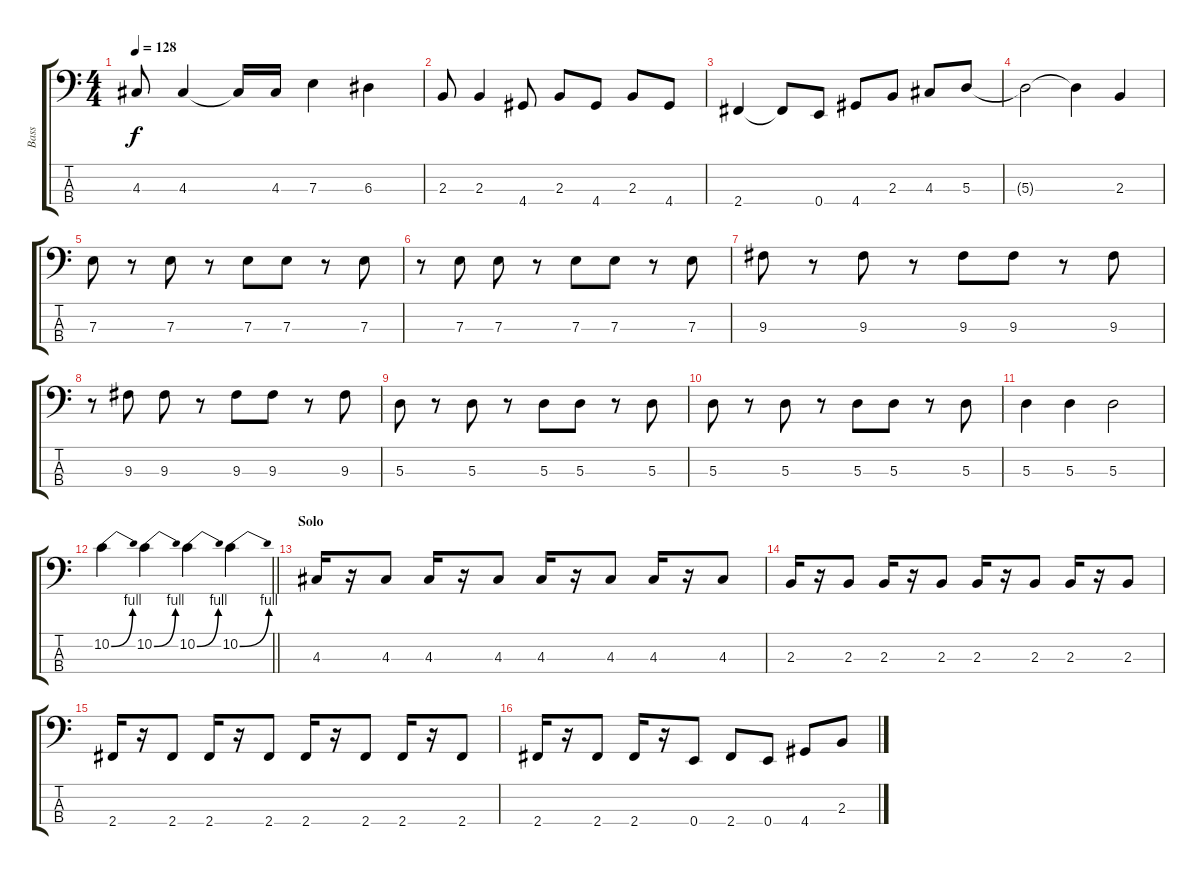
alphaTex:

\track ("Bass" "Bass") {instrument electricbassfinger}
\staff {score tabs}
\tuning (G2 D2 A1 E1) {hide}
\ts (4 4)
\tempo 128
\clef f4
\ks c
4.3.8{dy f} 4.3.4 4.3{t}.16 4.3.16 7.3.4 6.3.4 |
2.3.8 2.3.4 4.4.8 2.3.8 4.4.8 2.3.8 4.4.8 |
2.4.4 2.4{t}.8 0.4.8 4.4.8 2.3.8 4.3.8 5.3.8 |
5.3{t}.2 5.3{t}.4 2.3.4 |
7.3.8 r.8 7.3.8 r.8 7.3.8 7.3.8 r.8 7.3.8 |
r.8 7.3.8 7.3.8 r.8 7.3.8 7.3.8 r.8 7.3.8 |
9.3.8 r.8 9.3.8 r.8 9.3.8 9.3.8 r.8 9.3.8 |
r.8 9.3.8 9.3.8 r.8 9.3.8 9.3.8 r.8 9.3.8 |
5.3.8 r.8 5.3.8 r.8 5.3.8 5.3.8 r.8 5.3.8 |
5.3.8 r.8 5.3.8 r.8 5.3.8 5.3.8 r.8 5.3.8 |
5.3.4 5.3.4 5.3.2 |
\barLineRight lightlight
10.2{be (bend 0 0 60 4)}.4 10.2{be (bend 0 0 60 4)}.4 10.2{be (bend 0 0 60 4)}.4 10.2{be (bend 0 0 60 4)}.4 |
\section ("" "Solo")
4.3.16 r.16 4.3.8 4.3.16 r.16 4.3.8 4.3.16 r.16 4.3.8 4.3.16 r.16 4.3.8 |
2.3.16 r.16 2.3.8 2.3.16 r.16 2.3.8 2.3.16 r.16 2.3.8 2.3.16 r.16 2.3.8 |
2.4.16 r.16 2.4.8 2.4.16 r.16 2.4.8 2.4.16 r.16 2.4.8 2.4.16 r.16 2.4.8 |
2.4.16 r.16 2.4.8 2.4.16 r.16 0.4.8 2.4.8 0.4.8 4.4.8 2.3.8
